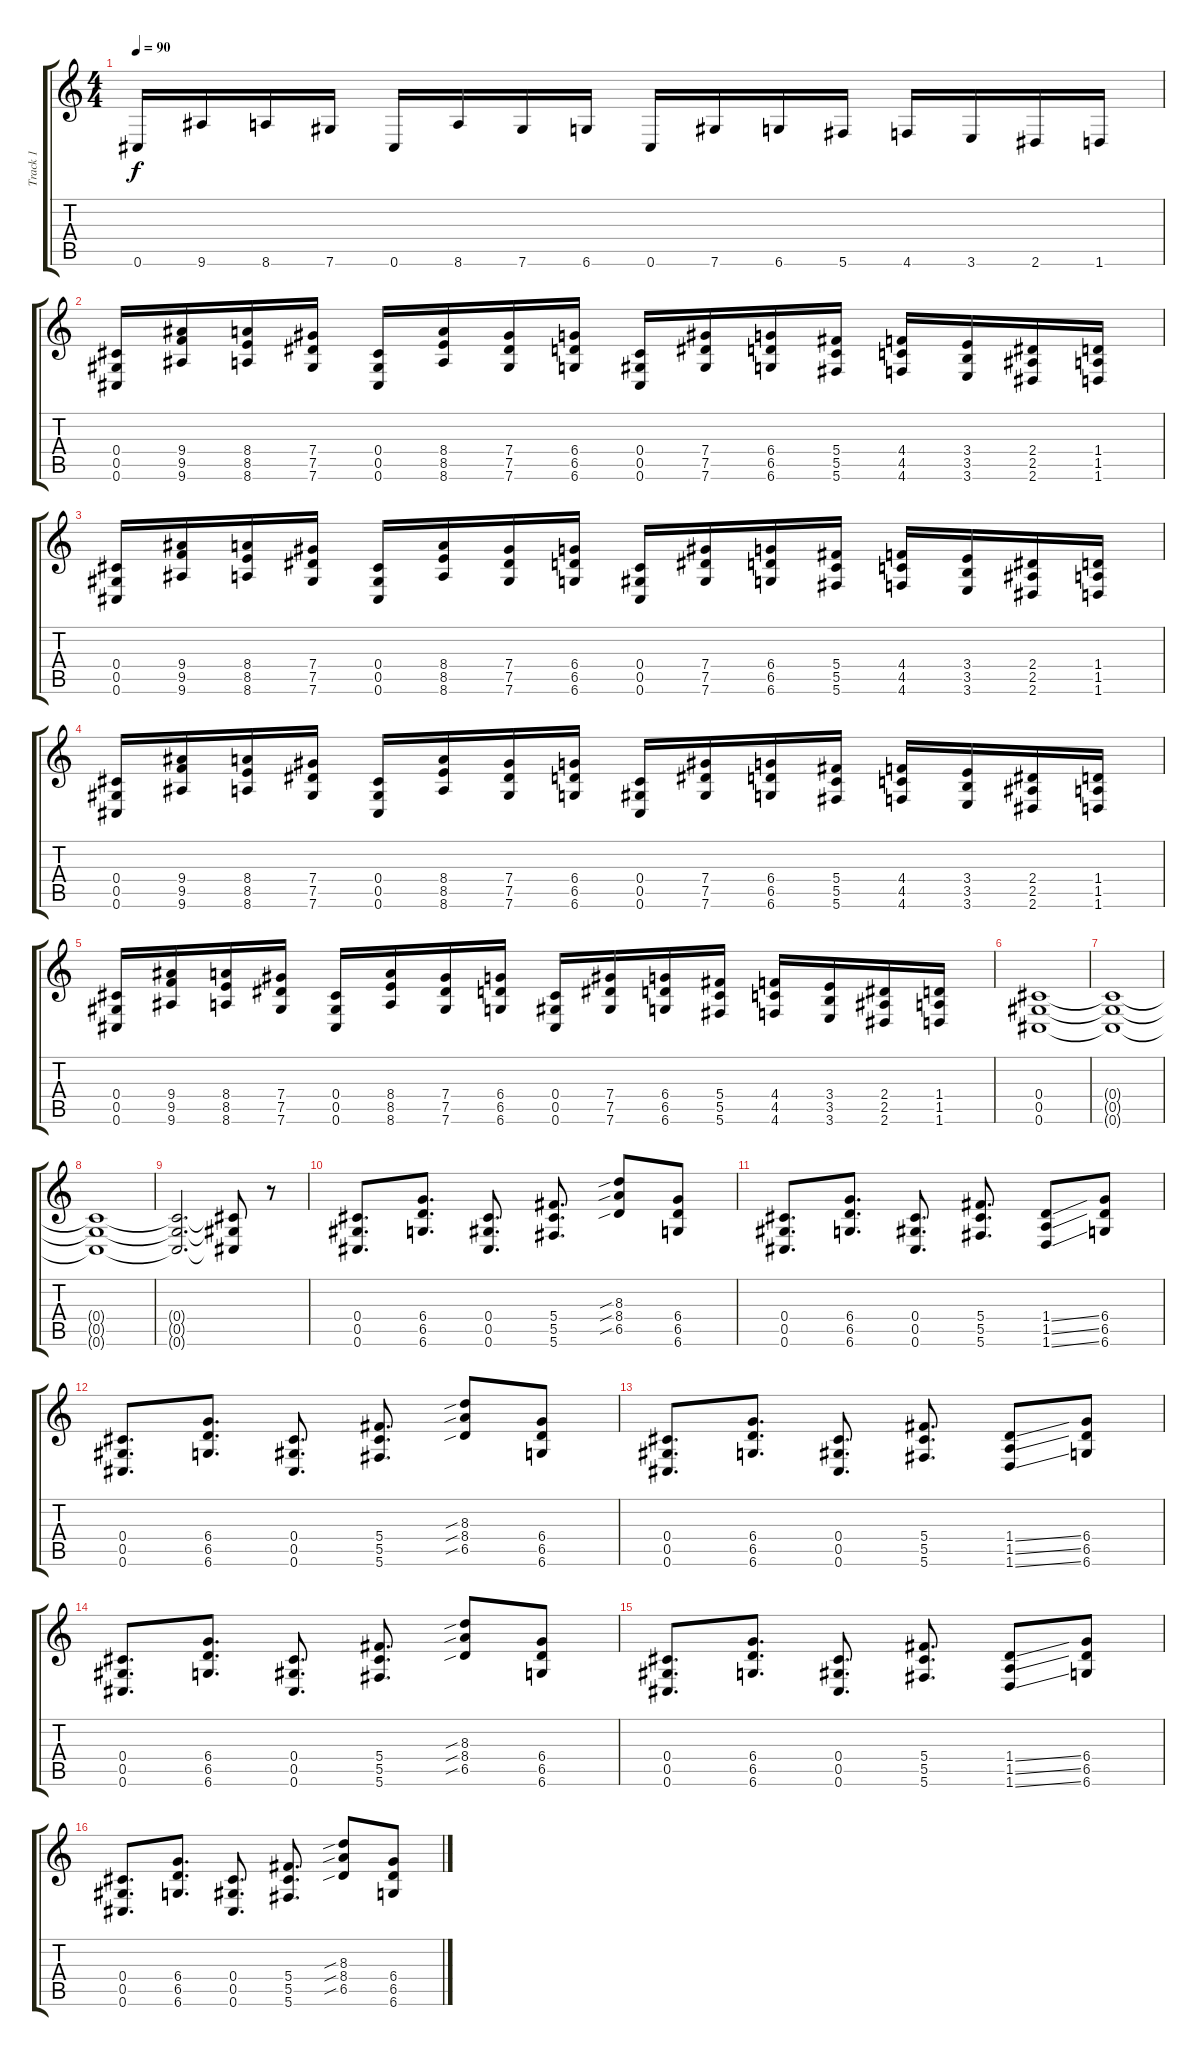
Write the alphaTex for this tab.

\track ("Track 1" "Track 1") {instrument distortionguitar}
\staff {score tabs}
\tuning (Eb4 Bb3 Gb3 Db3 Ab2 Db2) {hide}
\ts (4 4)
\tempo 90
\clef g2
\ks c
0.6.16{dy f} 9.6.16 8.6.16 7.6.16 0.6.16 8.6.16 7.6.16 6.6.16 0.6.16 7.6.16 6.6.16 5.6.16 4.6.16 3.6.16 2.6.16 1.6.16 |
(0.4 0.5 0.6).16 (9.4 9.5 9.6).16 (8.4 8.5 8.6).16 (7.4 7.5 7.6).16 (0.4 0.5 0.6).16 (8.4 8.5 8.6).16 (7.4 7.5 7.6).16 (6.4 6.5 6.6).16 (0.4 0.5 0.6).16 (7.4 7.5 7.6).16 (6.4 6.5 6.6).16 (5.4 5.5 5.6).16 (4.4 4.5 4.6).16 (3.4 3.5 3.6).16 (2.4 2.5 2.6).16 (1.4 1.5 1.6).16 |
(0.4 0.5 0.6).16 (9.4 9.5 9.6).16 (8.4 8.5 8.6).16 (7.4 7.5 7.6).16 (0.4 0.5 0.6).16 (8.4 8.5 8.6).16 (7.4 7.5 7.6).16 (6.4 6.5 6.6).16 (0.4 0.5 0.6).16 (7.4 7.5 7.6).16 (6.4 6.5 6.6).16 (5.4 5.5 5.6).16 (4.4 4.5 4.6).16 (3.4 3.5 3.6).16 (2.4 2.5 2.6).16 (1.4 1.5 1.6).16 |
(0.4 0.5 0.6).16 (9.4 9.5 9.6).16 (8.4 8.5 8.6).16 (7.4 7.5 7.6).16 (0.4 0.5 0.6).16 (8.4 8.5 8.6).16 (7.4 7.5 7.6).16 (6.4 6.5 6.6).16 (0.4 0.5 0.6).16 (7.4 7.5 7.6).16 (6.4 6.5 6.6).16 (5.4 5.5 5.6).16 (4.4 4.5 4.6).16 (3.4 3.5 3.6).16 (2.4 2.5 2.6).16 (1.4 1.5 1.6).16 |
(0.4 0.5 0.6).16 (9.4 9.5 9.6).16 (8.4 8.5 8.6).16 (7.4 7.5 7.6).16 (0.4 0.5 0.6).16 (8.4 8.5 8.6).16 (7.4 7.5 7.6).16 (6.4 6.5 6.6).16 (0.4 0.5 0.6).16 (7.4 7.5 7.6).16 (6.4 6.5 6.6).16 (5.4 5.5 5.6).16 (4.4 4.5 4.6).16 (3.4 3.5 3.6).16 (2.4 2.5 2.6).16 (1.4 1.5 1.6).16 |
(0.4 0.5 0.6).1{volume 0} |
(0.4{t} 0.5{t} 0.6{t}).1 |
(0.4{t} 0.5{t} 0.6{t}).1 |
(0.4{t} 0.5{t} 0.6{t}).2{d} (0.4{t} 0.5{t} 0.6{t}).8 r.8 |
(0.4 0.5 0.6).8{d volume 16} (6.4 6.5 6.6).8{d} (0.4 0.5 0.6).8{d} (5.4 5.5 5.6).8{d} (8.3{sib} 8.4{sib} 6.5{sib}).8 (6.4 6.5 6.6).8 |
(0.4 0.5 0.6).8{d} (6.4 6.5 6.6).8{d} (0.4 0.5 0.6).8{d} (5.4 5.5 5.6).8{d} (1.4{ss} 1.5{ss} 1.6{ss}).8 (6.4 6.5 6.6).8 |
(0.4 0.5 0.6).8{d} (6.4 6.5 6.6).8{d} (0.4 0.5 0.6).8{d} (5.4 5.5 5.6).8{d} (8.3{sib} 8.4{sib} 6.5{sib}).8 (6.4 6.5 6.6).8 |
(0.4 0.5 0.6).8{d} (6.4 6.5 6.6).8{d} (0.4 0.5 0.6).8{d} (5.4 5.5 5.6).8{d} (1.4{ss} 1.5{ss} 1.6{ss}).8 (6.4 6.5 6.6).8 |
(0.4 0.5 0.6).8{d} (6.4 6.5 6.6).8{d} (0.4 0.5 0.6).8{d} (5.4 5.5 5.6).8{d} (8.3{sib} 8.4{sib} 6.5{sib}).8 (6.4 6.5 6.6).8 |
(0.4 0.5 0.6).8{d} (6.4 6.5 6.6).8{d} (0.4 0.5 0.6).8{d} (5.4 5.5 5.6).8{d} (1.4{ss} 1.5{ss} 1.6{ss}).8 (6.4 6.5 6.6).8 |
(0.4 0.5 0.6).8{d} (6.4 6.5 6.6).8{d} (0.4 0.5 0.6).8{d} (5.4 5.5 5.6).8{d} (8.3{sib} 8.4{sib} 6.5{sib}).8 (6.4 6.5 6.6).8
